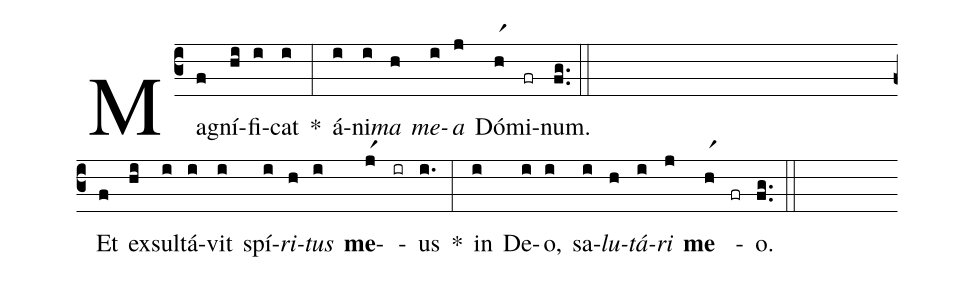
%%
(c3)
Mag(f)ní(hi)fi(i)cat(i) *(:)
á(i)ni(i)<i>ma</i>(h) <i>me</i>(i)<i>a</i>(j) Dó(hr1)mi(fr)num.(fg..) (::Z)

Et(f) ex(hi)sul(i)tá(i)vit(i) spí(i)<i>ri</i>(h)<i>tus</i>(i) <b>me</b>-(jr1) -(ir) us(i.) *(:)
in(i) De(i)o,(i) sa(i)<i>lu</i>(h)<i>tá</i>(i)<i>ri</i>(j) <b>me</b>(hr1) -(fr) o.(fg..) (::)
